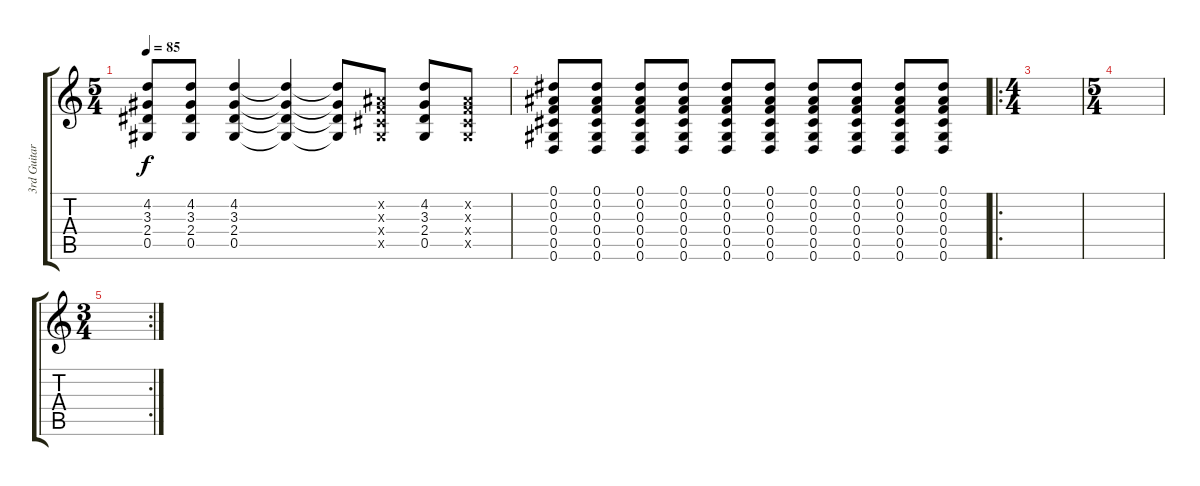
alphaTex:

\track ("3rd Guitar" "3rd Guitar") {instrument distortionguitar}
\staff {score tabs}
\tuning (Eb4 Bb3 F3 Db3 Ab2 D2) {hide}
\ts (5 4)
\tempo 85
\clef g2
\ks c
(4.2 3.3 2.4 0.5).8{dy f} (4.2 3.3 2.4 0.5).8 (4.2 3.3 2.4 0.5).4 (4.2{t} 3.3{t} 2.4{t} 0.5{t}).4 (4.2{t} 3.3{t} 2.4{t} 0.5{t}).8 (0.2{x} 0.3{x} 0.4{x} 0.5{x}).8 (4.2 3.3 2.4 0.5).8 (0.2{x} 0.3{x} 0.4{x} 0.5{x}).8 |
(0.1 0.2 0.3 0.4 0.5 0.6).8 (0.1 0.2 0.3 0.4 0.5 0.6).8 (0.1 0.2 0.3 0.4 0.5 0.6).8 (0.1 0.2 0.3 0.4 0.5 0.6).8 (0.1 0.2 0.3 0.4 0.5 0.6).8 (0.1 0.2 0.3 0.4 0.5 0.6).8 (0.1 0.2 0.3 0.4 0.5 0.6).8 (0.1 0.2 0.3 0.4 0.5 0.6).8 (0.1 0.2 0.3 0.4 0.5 0.6).8 (0.1 0.2 0.3 0.4 0.5 0.6).8 |
\ro
\ts (4 4)
|
\ts (5 4)
|
\rc 2
\ts (3 4)
